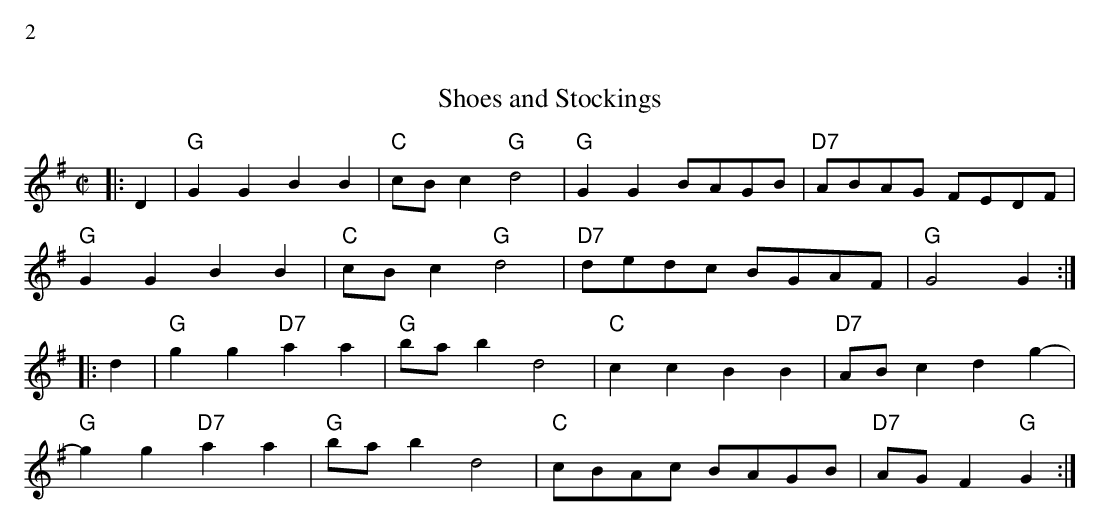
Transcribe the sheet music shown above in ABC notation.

X:1
%%text 2
T:Shoes and Stockings
M:C|
L:1/8
K:G
|:D2| "G"G2G2 B2B2 | "C"cBc2 "G"d4 | "G"G2G2 BAGB | "D7"ABAG FEDF |
"G"G2G2 B2B2 | "C"cBc2 "G"d4 | "D7"dedc BGAF | "G"G4 G2 :|
|:d2 | "G"g2g2 "D7"a2a2 | "G"bab2 d4 | "C"c2c2 B2B2 | "D7"ABc2 d2g2- |
"G"g2g2 "D7"a2a2 | "G"bab2 d4 | "C"cBAc BAGB | "D7"AGF2 "G"G2 :|
